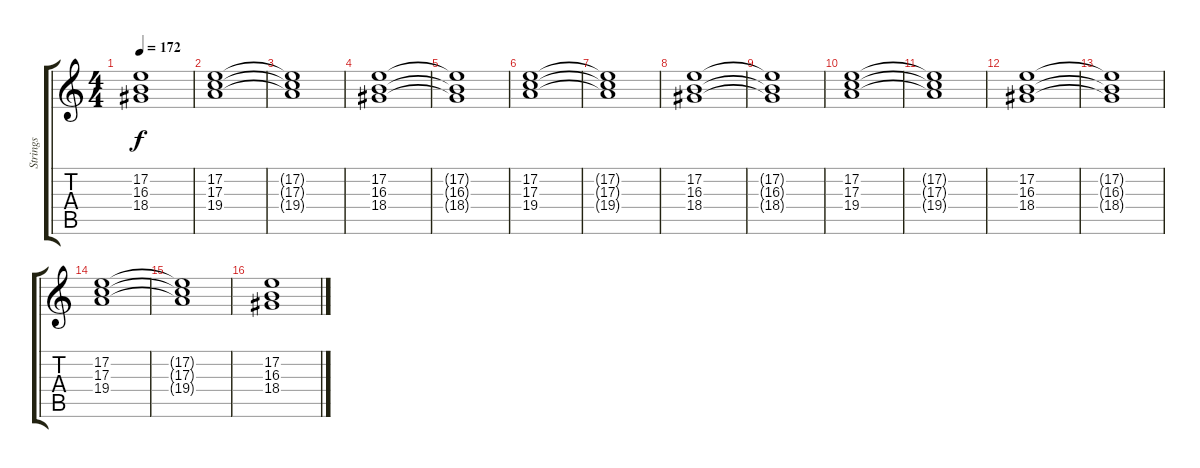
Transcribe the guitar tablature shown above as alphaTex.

\track ("Strings" "Strings") {instrument stringensemble2}
\staff {score tabs}
\tuning (E4 B3 G3 D3 A2 E2) {hide}
\ts (4 4)
\tempo 172
\clef g2
\ks c
(17.2{t} 16.3{t} 18.4{t}).1{dy f} |
(17.2 17.3 19.4).1 |
(17.2{t} 17.3{t} 19.4{t}).1 |
(17.2 16.3 18.4).1 |
(17.2{t} 16.3{t} 18.4{t}).1 |
(17.2 17.3 19.4).1 |
(17.2{t} 17.3{t} 19.4{t}).1 |
(17.2 16.3 18.4).1 |
(17.2{t} 16.3{t} 18.4{t}).1 |
(17.2 17.3 19.4).1 |
(17.2{t} 17.3{t} 19.4{t}).1 |
(17.2 16.3 18.4).1 |
(17.2{t} 16.3{t} 18.4{t}).1 |
(17.2 17.3 19.4).1 |
(17.2{t} 17.3{t} 19.4{t}).1 |
(17.2 16.3 18.4).1
